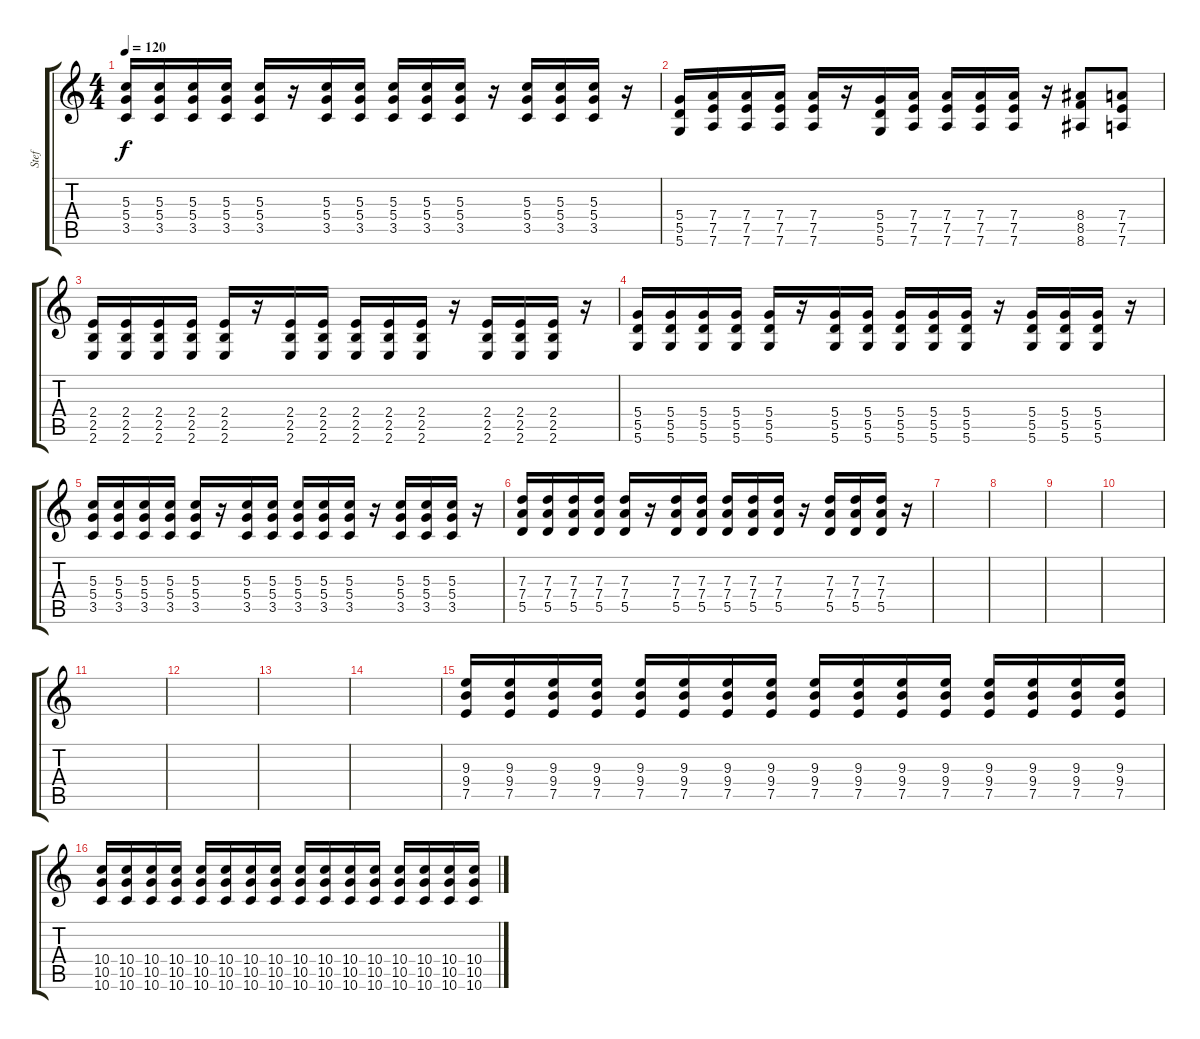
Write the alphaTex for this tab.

\track ("Stef" "Stef") {instrument distortionguitar}
\staff {score tabs}
\tuning (E4 B3 G3 D3 A2 D2) {hide}
\ts (4 4)
\tempo 120
\clef g2
\ks c
(5.3 5.4 3.5).16{dy f} (5.3 5.4 3.5).16 (5.3 5.4 3.5).16 (5.3 5.4 3.5).16 (5.3 5.4 3.5).16 r.16 (5.3 5.4 3.5).16 (5.3 5.4 3.5).16 (5.3 5.4 3.5).16 (5.3 5.4 3.5).16 (5.3 5.4 3.5).16 r.16 (5.3 5.4 3.5).16 (5.3 5.4 3.5).16 (5.3 5.4 3.5).16 r.16 |
(5.4 5.5 5.6).16 (7.4 7.5 7.6).16 (7.4 7.5 7.6).16 (7.4 7.5 7.6).16 (7.4 7.5 7.6).16 r.16 (5.4 5.5 5.6).16 (7.4 7.5 7.6).16 (7.4 7.5 7.6).16 (7.4 7.5 7.6).16 (7.4 7.5 7.6).16 r.16 (8.4 8.5 8.6).8 (7.4 7.5 7.6).8 |
(2.4 2.5 2.6).16 (2.4 2.5 2.6).16 (2.4 2.5 2.6).16 (2.4 2.5 2.6).16 (2.4 2.5 2.6).16 r.16 (2.4 2.5 2.6).16 (2.4 2.5 2.6).16 (2.4 2.5 2.6).16 (2.4 2.5 2.6).16 (2.4 2.5 2.6).16 r.16 (2.4 2.5 2.6).16 (2.4 2.5 2.6).16 (2.4 2.5 2.6).16 r.16 |
(5.4 5.5 5.6).16 (5.4 5.5 5.6).16 (5.4 5.5 5.6).16 (5.4 5.5 5.6).16 (5.4 5.5 5.6).16 r.16 (5.4 5.5 5.6).16 (5.4 5.5 5.6).16 (5.4 5.5 5.6).16 (5.4 5.5 5.6).16 (5.4 5.5 5.6).16 r.16 (5.4 5.5 5.6).16 (5.4 5.5 5.6).16 (5.4 5.5 5.6).16 r.16 |
(5.3 5.4 3.5).16 (5.3 5.4 3.5).16 (5.3 5.4 3.5).16 (5.3 5.4 3.5).16 (5.3 5.4 3.5).16 r.16 (5.3 5.4 3.5).16 (5.3 5.4 3.5).16 (5.3 5.4 3.5).16 (5.3 5.4 3.5).16 (5.3 5.4 3.5).16 r.16 (5.3 5.4 3.5).16 (5.3 5.4 3.5).16 (5.3 5.4 3.5).16 r.16 |
(7.3 7.4 5.5).16 (7.3 7.4 5.5).16 (7.3 7.4 5.5).16 (7.3 7.4 5.5).16 (7.3 7.4 5.5).16 r.16 (7.3 7.4 5.5).16 (7.3 7.4 5.5).16 (7.3 7.4 5.5).16 (7.3 7.4 5.5).16 (7.3 7.4 5.5).16 r.16 (7.3 7.4 5.5).16 (7.3 7.4 5.5).16 (7.3 7.4 5.5).16 r.16 |
|
|
|
|
|
|
|
|
(9.3 9.4 7.5).16 (9.3 9.4 7.5).16 (9.3 9.4 7.5).16 (9.3 9.4 7.5).16 (9.3 9.4 7.5).16 (9.3 9.4 7.5).16 (9.3 9.4 7.5).16 (9.3 9.4 7.5).16 (9.3 9.4 7.5).16 (9.3 9.4 7.5).16 (9.3 9.4 7.5).16 (9.3 9.4 7.5).16 (9.3 9.4 7.5).16 (9.3 9.4 7.5).16 (9.3 9.4 7.5).16 (9.3 9.4 7.5).16 |
(10.4 10.5 10.6).16 (10.4 10.5 10.6).16 (10.4 10.5 10.6).16 (10.4 10.5 10.6).16 (10.4 10.5 10.6).16 (10.4 10.5 10.6).16 (10.4 10.5 10.6).16 (10.4 10.5 10.6).16 (10.4 10.5 10.6).16 (10.4 10.5 10.6).16 (10.4 10.5 10.6).16 (10.4 10.5 10.6).16 (10.4 10.5 10.6).16 (10.4 10.5 10.6).16 (10.4 10.5 10.6).16 (10.4 10.5 10.6).16
